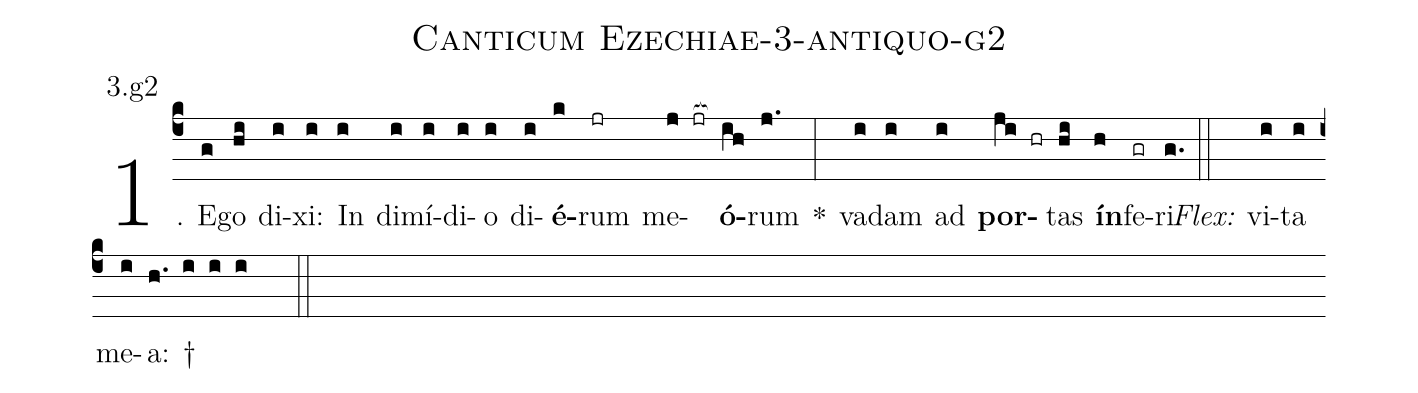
name: Canticum Ezechiae-3-antiquo-g2;
annotation: 3.g2;
%%
(c4)1. E(g)go(hi) di(i)xi:(i) In(i) di(i)mí(i)di(i)o(i) di(i)<b>é</b>(k)rum(jr) me(j jr[ocb:1{])<b>ó</b>(ih[ocb:0}])rum(j.) *(:) va(i)dam(i) ad(i) <b>por</b>(ji hr)tas(hi) <b>ín</b>(h)fe(gr)ri.(g.) (::)
<i>Flex:</i>()  vi(i)ta(i) me(i)a: †(h. i i i  ::)
